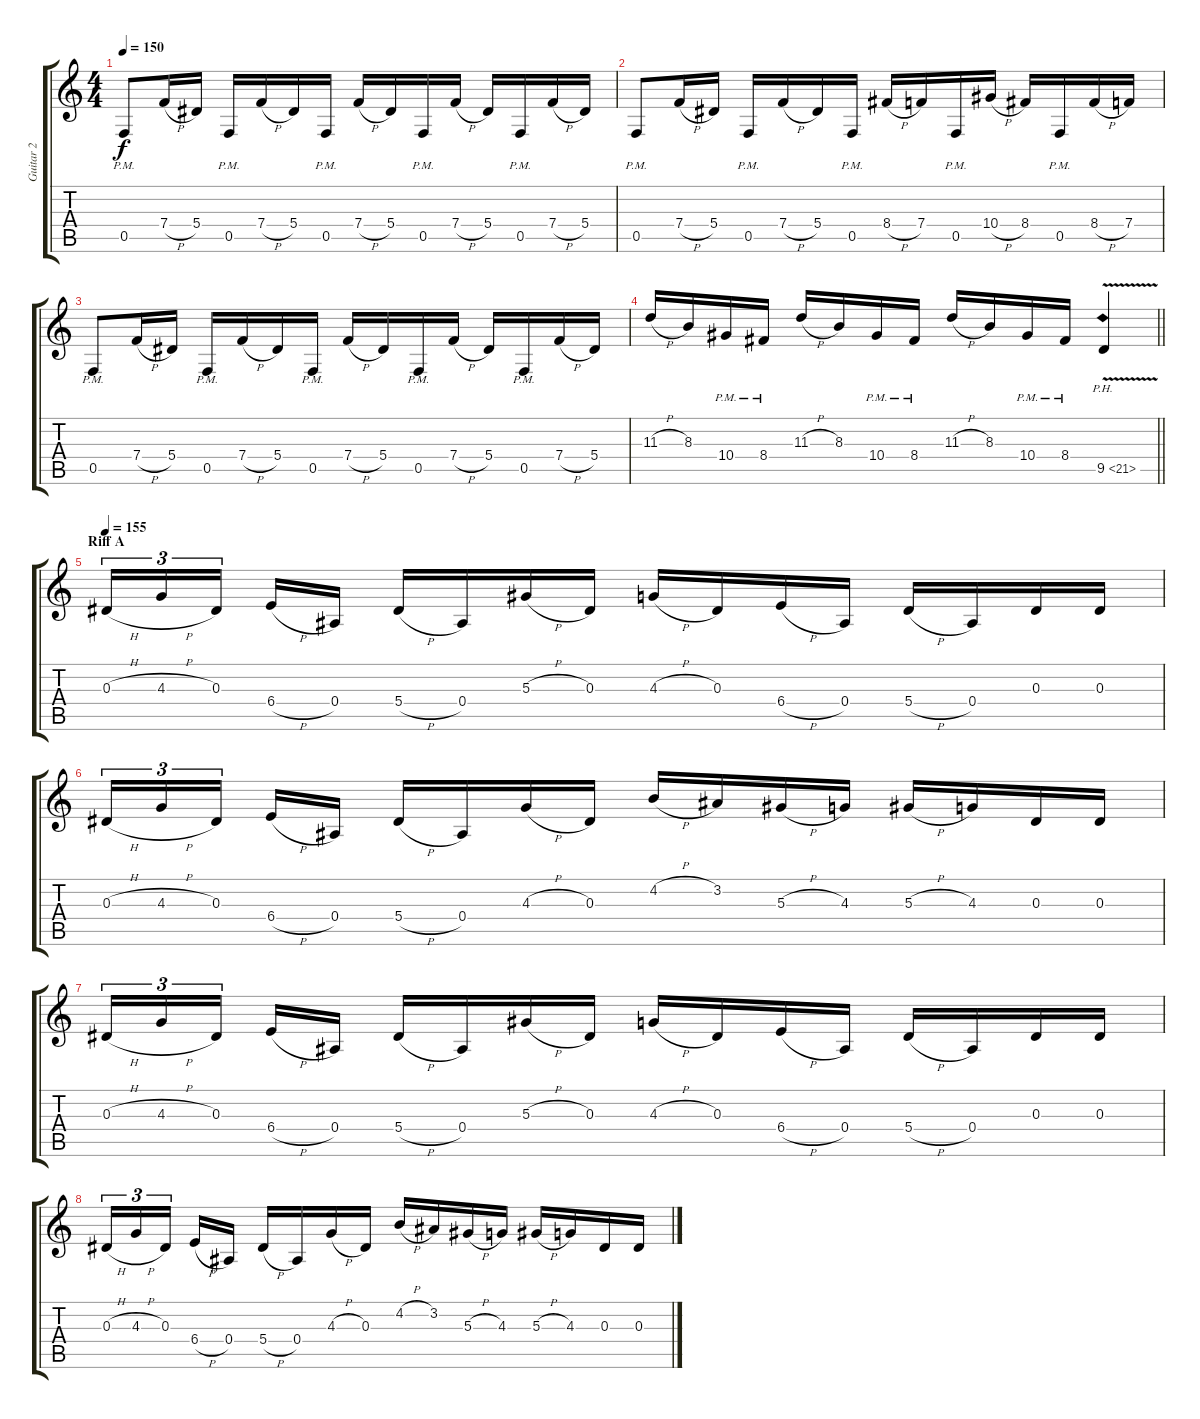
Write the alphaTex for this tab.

\track ("Guitar 2" "Guitar 2") {instrument distortionguitar}
\staff {score tabs}
\tuning (C4 G3 Eb3 Bb2 F2 C2) {hide}
\ts (4 4)
\tempo 150
\clef g2
\ks c
0.5{pm}.8{dy f} 7.4{h}.16 5.4.16 0.5{pm}.16 7.4{h}.16 5.4.16 0.5{pm}.16 7.4{h}.16 5.4.16 0.5{pm}.16 7.4{h}.16 5.4.16 0.5{pm}.16 7.4{h}.16 5.4.16 |
0.5{pm}.8 7.4{h}.16 5.4.16 0.5{pm}.16 7.4{h}.16 5.4.16 0.5{pm}.16 8.4{h}.16 7.4.16 0.5{pm}.16 10.4{h}.16 8.4.16 0.5{pm}.16 8.4{h}.16 7.4.16 |
0.5{pm}.8 7.4{h}.16 5.4.16 0.5{pm}.16 7.4{h}.16 5.4.16 0.5{pm}.16 7.4{h}.16 5.4.16 0.5{pm}.16 7.4{h}.16 5.4.16 0.5{pm}.16 7.4{h}.16 5.4.16 |
\barLineRight lightlight
11.3{h}.16 8.3.16 10.4{pm}.16 8.4{pm}.16 11.3{h}.16 8.3.16 10.4{pm}.16 8.4{pm}.16 11.3{h}.16 8.3.16 10.4{pm}.16 8.4{pm}.16 9.5{ph 12 v}.4 |
\section ("" "Riff A")
\tempo 155
0.3{h}.16{tu (3 2)} 4.3{h}.16{tu (3 2)} 0.3.16{tu (3 2) beam splitsecondary} 6.4{h}.16 0.4.16 5.4{h}.16 0.4.16 5.3{h}.16 0.3.16 4.3{h}.16 0.3.16 6.4{h}.16 0.4.16 5.4{h}.16 0.4.16 0.3.16 0.3.16 |
0.3{h}.16{tu (3 2)} 4.3{h}.16{tu (3 2)} 0.3.16{tu (3 2) beam splitsecondary} 6.4{h}.16 0.4.16 5.4{h}.16 0.4.16 4.3{h}.16 0.3.16 4.2{h}.16 3.2.16 5.3{h}.16 4.3.16 5.3{h}.16 4.3.16 0.3.16 0.3.16 |
0.3{h}.16{tu (3 2)} 4.3{h}.16{tu (3 2)} 0.3.16{tu (3 2) beam splitsecondary} 6.4{h}.16 0.4.16 5.4{h}.16 0.4.16 5.3{h}.16 0.3.16 4.3{h}.16 0.3.16 6.4{h}.16 0.4.16 5.4{h}.16 0.4.16 0.3.16 0.3.16 |
0.3{h}.16{tu (3 2)} 4.3{h}.16{tu (3 2)} 0.3.16{tu (3 2) beam splitsecondary} 6.4{h}.16 0.4.16 5.4{h}.16 0.4.16 4.3{h}.16 0.3.16 4.2{h}.16 3.2.16 5.3{h}.16 4.3.16 5.3{h}.16 4.3.16 0.3.16 0.3.16
